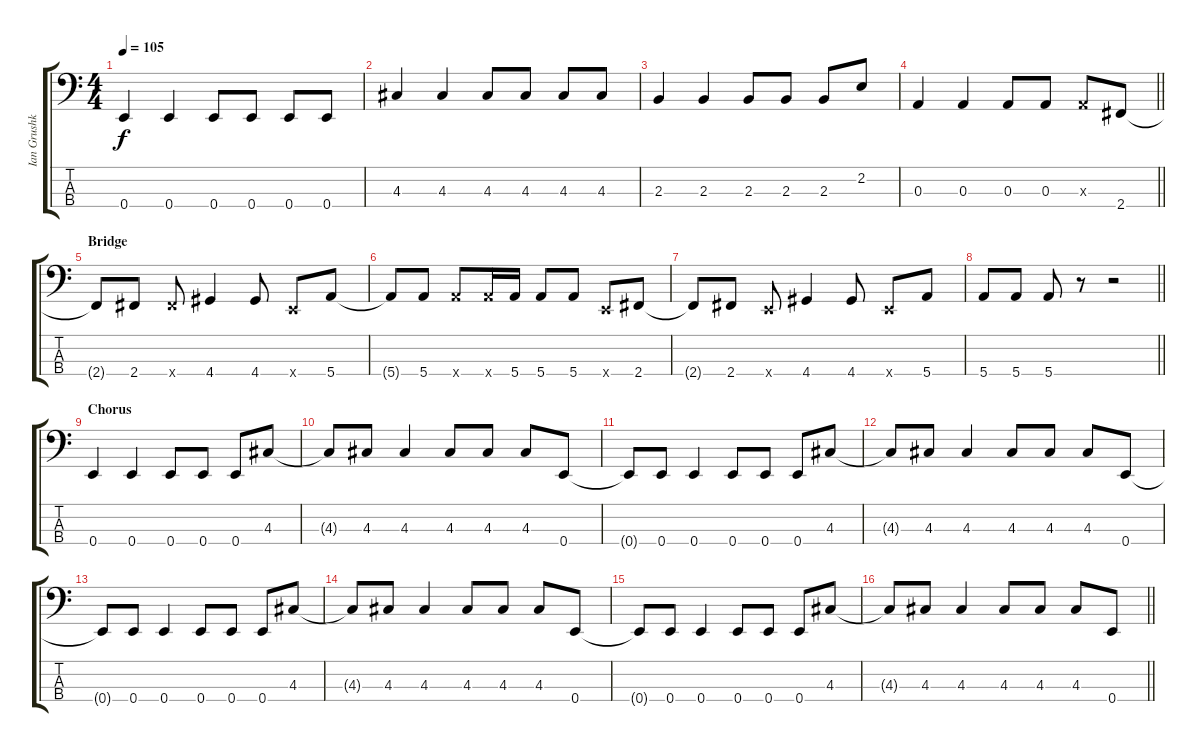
\track ("Ian Grushka" "Ian Grushk") {instrument electricbassfinger}
\staff {score tabs}
\tuning (G2 D2 A1 E1) {hide}
\ts (4 4)
\tempo 105
\clef f4
\ks c
0.4.4{dy f} 0.4.4 0.4.8 0.4.8 0.4.8 0.4.8 |
4.3.4 4.3.4 4.3.8 4.3.8 4.3.8 4.3.8 |
2.3.4 2.3.4 2.3.8 2.3.8 2.3.8 2.2.8 |
\barLineRight lightlight
0.3.4 0.3.4 0.3.8 0.3.8 0.3{x}.8 2.4.8 |
\section ("" "Bridge")
2.4{t}.8 2.4.8 2.4{x}.8 4.4.4 4.4.8 0.4{x}.8 5.4.8 |
5.4{t}.8 5.4.8 5.4{x}.8 5.4{x}.16 5.4.16 5.4.8 5.4.8 0.4{x}.8 2.4.8 |
2.4{t}.8 2.4.8 0.4{x}.8 4.4.4 4.4.8 0.4{x}.8 5.4.8 |
\barLineRight lightlight
5.4.8 5.4.8 5.4.8 r.8 r.2 |
\section ("" "Chorus")
0.4.4 0.4.4 0.4.8 0.4.8 0.4.8 4.3.8 |
4.3{t}.8 4.3.8 4.3.4 4.3.8 4.3.8 4.3.8 0.4.8 |
0.4{t}.8 0.4.8 0.4.4 0.4.8 0.4.8 0.4.8 4.3.8 |
4.3{t}.8 4.3.8 4.3.4 4.3.8 4.3.8 4.3.8 0.4.8 |
0.4{t}.8 0.4.8 0.4.4 0.4.8 0.4.8 0.4.8 4.3.8 |
4.3{t}.8 4.3.8 4.3.4 4.3.8 4.3.8 4.3.8 0.4.8 |
0.4{t}.8 0.4.8 0.4.4 0.4.8 0.4.8 0.4.8 4.3.8 |
\barLineRight lightlight
4.3{t}.8 4.3.8 4.3.4 4.3.8 4.3.8 4.3.8 0.4.8
